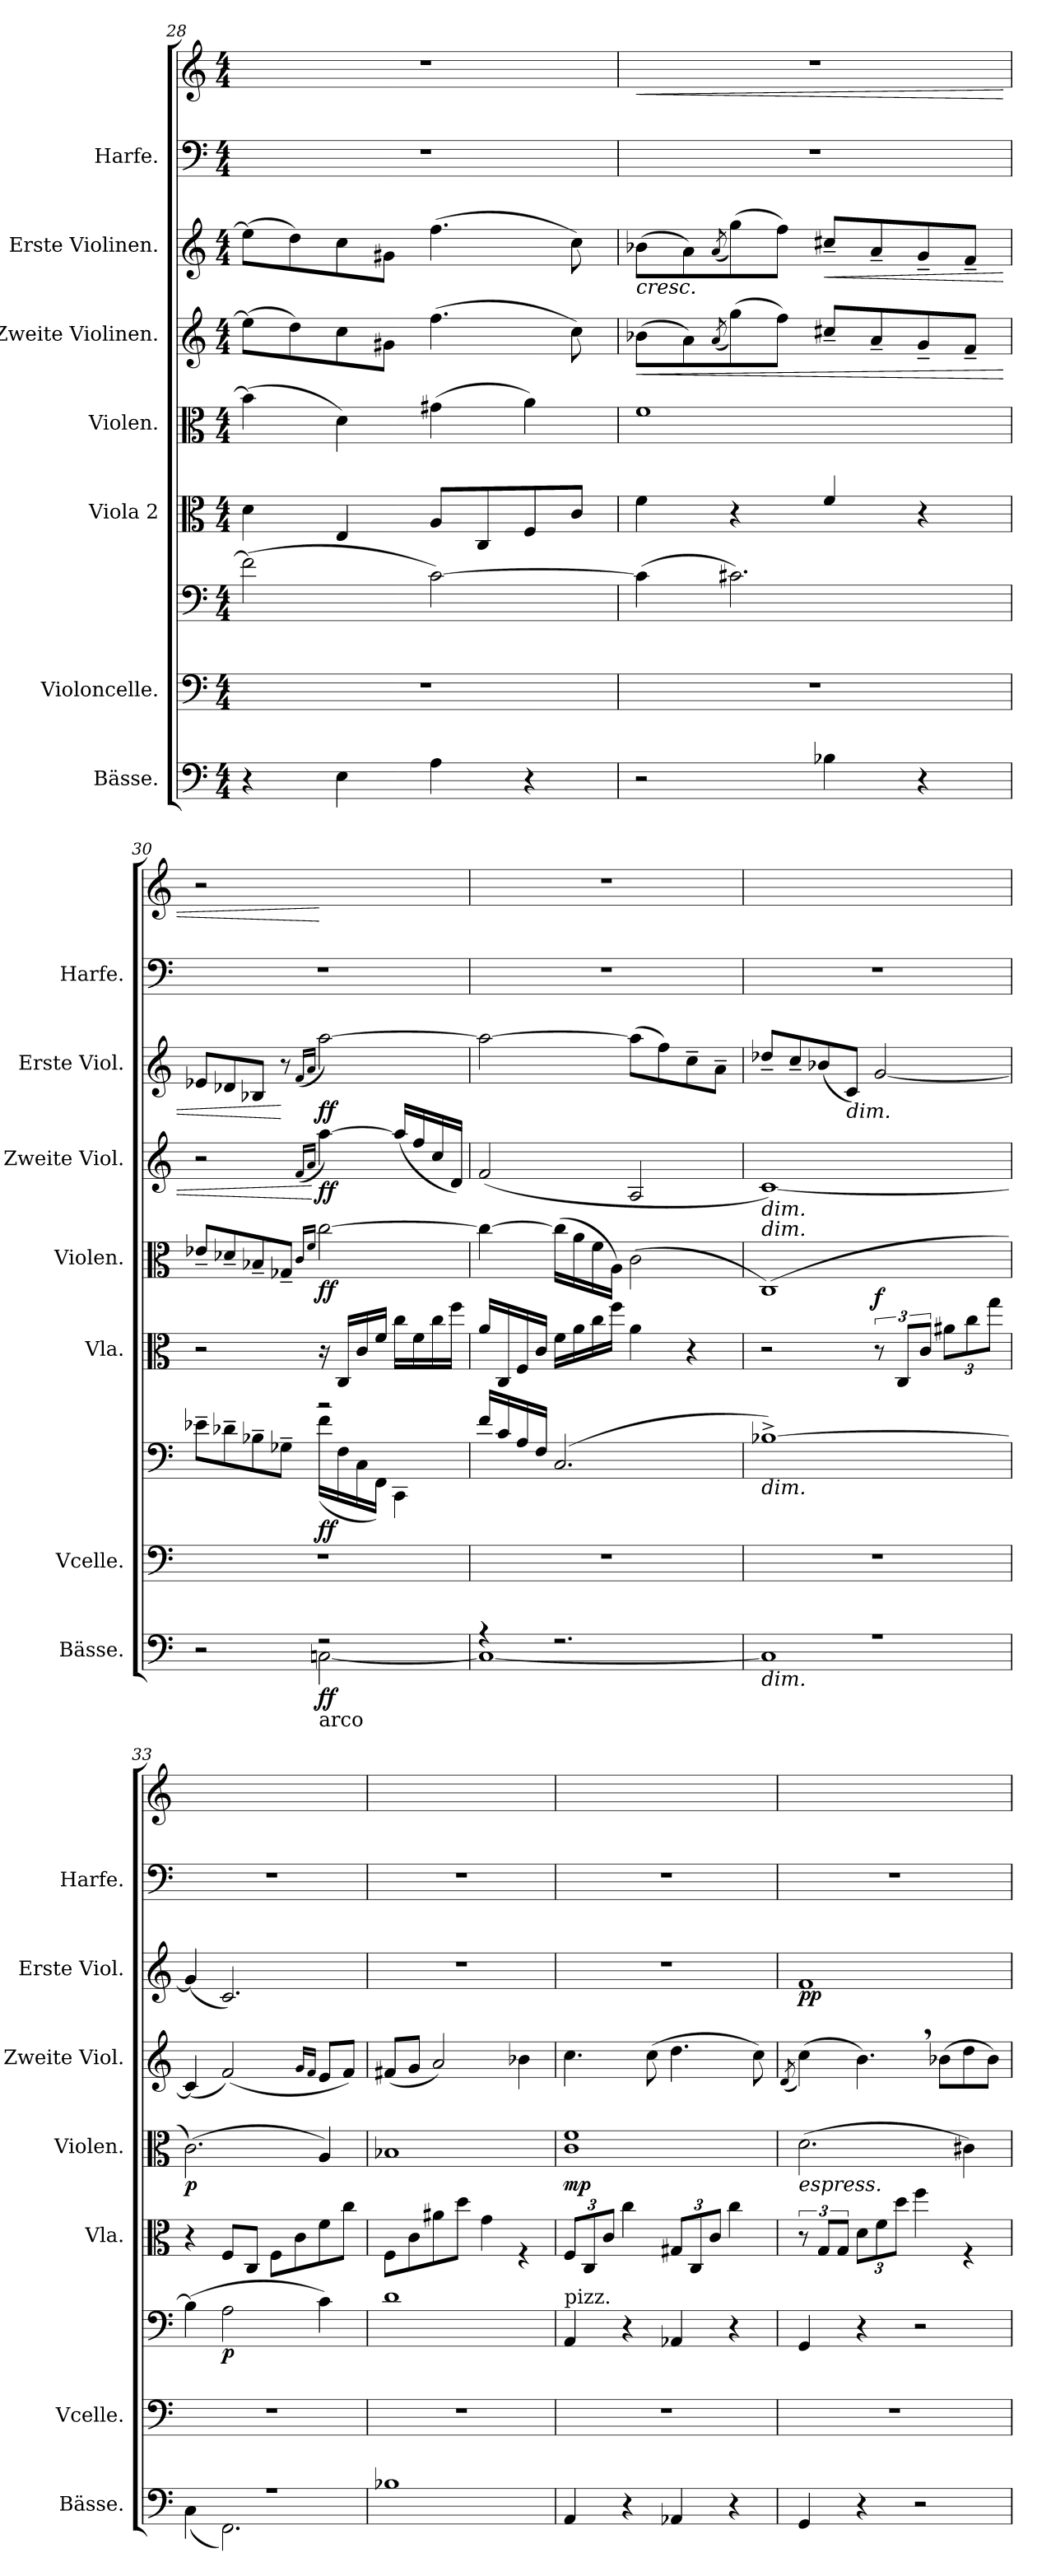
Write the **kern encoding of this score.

**kern	**dynam	**kern	**kern	**dynam	**kern	**dynam	**kern	**dynam	**kern	**dynam	**kern	**dynam	**kern	**kern	**dynam
*part7	*part7	*part6	*part6	*part6	*part5	*part5	*part4	*part4	*part3	*part3	*part2	*part2	*part1	*part1	*part1
*staff9	*staff9	*staff8	*staff7	*staff7/8	*staff6	*staff6	*staff5	*staff5	*staff4	*staff4	*staff3	*staff3	*staff2	*staff1	*staff1/2
*I"Bässe.	*	*I"Violoncelle.	*	*	*I"Viola 2	*	*I"Violen.	*	*I"Zweite Violinen.	*	*I"Erste Violinen.	*	*I"Harfe.	*	*
*I'Bässe.	*	*I'Vcelle.	*	*	*I'Vla.	*	*I'Violen.	*	*I'Zweite Viol.	*	*I'Erste Viol.	*	*I'Harfe.	*	*
!!LO:LB:g=z
*clefF4	*	*clefF4	*clefF4	*	*clefC3	*	*clefC3	*	*clefG2	*	*clefG2	*	*clefF4	*clefG2	*
*ITrd7c12	*	*	*	*	*	*	*	*	*	*	*	*	*	*	*
*k[]	*	*k[]	*k[]	*	*k[]	*	*k[]	*	*k[]	*	*k[]	*	*k[]	*k[]	*
*M4/4	*	*M4/4	*M4/4	*	*M4/4	*	*M4/4	*	*M4/4	*	*M4/4	*	*M4/4	*M4/4	*
=28	=28	=28	=28	=28	=28	=28	=28	=28	=28	=28	=28	=28	=28	=28	=28
4r	.	1r	(2f\]	.	4d\	.	(4b\]	.	(8ee\L]	.	(8ee\L]	.	1r	1r	.
.	.	.	.	.	.	.	.	.	8dd\)	.	8dd\)	.	.	.	.
4EE\	.	.	.	.	4E/	.	4d\)	.	8cc\	.	8cc\	.	.	.	.
.	.	.	.	.	.	.	.	.	8g#X\J	.	8g#X\J	.	.	.	.
4AA\	.	.	[2c\)	.	8A/L	.	(4g#X\	.	(4.ff\	.	(4.ff\	.	.	.	.
.	.	.	.	.	8C/	.	.	.	.	.	.	.	.	.	.
4r	.	.	.	.	8F/	.	4a\)	.	.	.	.	.	.	.	.
.	.	.	.	.	8c/J	.	.	.	8cc\)	.	8cc\)	.	.	.	.
=29	=29	=29	=29	=29	=29	=29	=29	=29	=29	=29	=29	=29	=29	=29	=29
!	!	!	!	!	!	!	!	!	!	!LO:HP:b	!	!LO:HP:b	!	!	!LO:HP:b
2r	.	1r	(4c\]	.	4f\	.	1f	.	(8b-X\L	<	(8b-X\L	<	1r	1r	<
.	.	.	.	.	.	.	.	.	8a\)	.	8a\)	.	.	.	.
.	.	.	.	.	.	.	.	.	(>8qa/	.	(>8qa/	.	.	.	.
.	.	.	2.c#X\)	.	4r	.	.	.	(8gg\)	.	(8gg\)	.	.	.	.
.	.	.	.	.	.	.	.	.	8ff\J)	.	8ff\J)	.	.	.	.
!	!	!	!	!	!	!	!	!	!	!	!	!LO:HP:b	!	!	!
4BB-X\	.	.	.	.	4f/	.	.	.	8cc#X~/L	.	8cc#X~/L	<	.	.	.
.	.	.	.	.	.	.	.	.	8a~/	.	8a~/	.	.	.	.
4r	.	.	.	.	4r	.	.	.	8g~/	.	8g~/	.	.	.	.
.	.	.	.	.	.	.	.	.	8f~/J	.	8f~/J	.	.	.	.
=30	=30	=30	=30	=30	=30	=30	=30	=30	=30	=30	=30	=30	=30	=30	=30
*^	*	*	*^	*	*	*	*	*	*	*	*	*	*	*	*
2r	2ryy	.	1r	8e-X~\L	2ryy	.	2r	.	8e-X~/L	.	2r	.	8e-X/L	.	1r	2r	.
.	.	.	.	8d-X~\	.	.	.	.	8d-X~/	.	.	.	8d-X/	.	.	.	.
.	.	.	.	8B-X~\	.	.	.	.	8B-X~/	.	.	.	8B-X/J	.	.	.	.
.	.	.	.	8G-X~\J	.	.	.	.	8G-X~/J	.	.	.	8r	[ [	.	.	.
.	.	.	.	.	.	.	.	.	16qc/LL	.	(>16qf/LL	.	(>16qf/LL	.	.	.	.
.	.	.	.	.	.	.	.	.	16qf/JJ	.	16qa/JJ	.	16qa/JJ	.	.	.	.
!LO:TX:b:t=arco	!	!	!	!	!	!	!	!	!	!	!	!	!	!	!	!	!
!	!	!LO:DY:b	!	!	!	!LO:DY:b	!	!	!	!LO:DY:b	!	!LO:DY:n=1:b	!	!LO:DY:b	!	!	!
2r	[2CCn\	ff	.	2r	(16f\LL	ff	16r	.	[2cc\	ff	[4aa\)	[ ff	[2aa\)	ff	.	2ryy	[
.	.	.	.	.	16F\	.	16C/LL	.	.	.	.	.	.	.	.	.	.
.	.	.	.	.	16C\	.	16c/	.	.	.	.	.	.	.	.	.	.
.	.	.	.	.	16FF\JJ)	.	16f/JJ	.	.	.	.	.	.	.	.	.	.
.	.	.	.	.	4CC\	.	16cc\LL	.	.	.	(16aa/LL]	.	.	.	.	.	.
.	.	.	.	.	.	.	16f\	.	.	.	16ff/	.	.	.	.	.	.
.	.	.	.	.	.	.	16cc\	.	.	.	16cc/	.	.	.	.	.	.
.	.	.	.	.	.	.	16ff\JJ	.	.	.	16d/JJ)	.	.	.	.	.	.
*	*	*	*	*v	*v	*	*	*	*	*	*	*	*	*	*	*	*
=31	=31	=31	=31	=31	=31	=31	=31	=31	=31	=31	=31	=31	=31	=31	=31	=31
4r	1CC_	.	1r	16f/LL	.	16a/LL	.	4cc\_	.	(>2f/	.	2aa\_	.	1r	1r	.
.	.	.	.	16c/	.	16C/	.	.	.	.	.	.	.	.	.	.
.	.	.	.	16A/	.	16F/	.	.	.	.	.	.	.	.	.	.
.	.	.	.	16F/JJ	.	16c/JJ	.	.	.	.	.	.	.	.	.	.
2.r	.	.	.	(2.C/	.	16f\LL	.	(16cc\LL]	.	.	.	.	.	.	.	.
.	.	.	.	.	.	16a\	.	16a\	.	.	.	.	.	.	.	.
.	.	.	.	.	.	16cc\	.	16f\	.	.	.	.	.	.	.	.
.	.	.	.	.	.	16ff\JJ	.	16A\JJ)	.	.	.	.	.	.	.	.
.	.	.	.	.	.	4a\	.	(2c\	.	2A/	.	(8aa\L]	.	.	.	.
.	.	.	.	.	.	.	.	.	.	.	.	8ff\)	.	.	.	.
.	.	.	.	.	.	4r	.	.	.	.	.	8cc~\	.	.	.	.
.	.	.	.	.	.	.	.	.	.	.	.	8a~\J	.	.	.	.
=32	=32	=32	=32	=32	=32	=32	=32	=32	=32	=32	=32	=32	=32	=32	=32	=32
!	!	!	!	!	!	!	!	!	!	!LO:TX:b:i:t=dim.	!	!	!	!	!	!
!	!	!	!	!	!	!	!	!LO:TX:a:i:t=dim.	!	!	!	!	!	!	!	!
!	!	!	!	!LO:TX:b:i:t=dim.	!	!	!	!	!	!	!	!	!	!	!	!
!LO:TX:b:i:t=dim.	!	!	!	!	!	!	!	!	!	!	!	!	!	!	!	!
1r	1CC]	.	1r	[1B-X^)	.	2r	.	(>1C)	.	[1c)	.	8dd-X~/L	.	1r	1ryy	.
.	.	.	.	.	.	.	.	.	.	.	.	8cc~/	.	.	.	.
.	.	.	.	.	.	.	.	.	.	.	.	(8b-X/	.	.	.	.
!	!	!	!	!	!	!	!	!	!	!	!	!LO:TX:b:i:t=dim.	!	!	!	!
.	.	.	.	.	.	.	.	.	.	.	.	8c/J)	.	.	.	.
!	!	!	!	!	!	!	!LO:DY:a	!	!	!	!	!	!	!	!	!
.	.	.	.	.	.	12r	f	.	.	.	.	[2g/	.	.	.	.
.	.	.	.	.	.	12C/L	.	.	.	.	.	.	.	.	.	.
.	.	.	.	.	.	12c/J	.	.	.	.	.	.	.	.	.	.
*	*	*	*	*	*	*Xbrackettup	*	*	*	*	*	*	*	*	*	*
.	.	.	.	.	.	12a#X\L	.	.	.	.	.	.	.	.	.	.
.	.	.	.	.	.	12cc\	.	.	.	.	.	.	.	.	.	.
.	.	.	.	.	.	12gg\J	.	.	.	.	.	.	.	.	.	.
=33	=33	=33	=33	=33	=33	=33	=33	=33	=33	=33	=33	=33	=33	=33	=33	=33
!	!	!	!	!	!	!	!	!	!LO:DY:b	!	!	!	!	!	!	!
1r	(4CC\	.	1r	(4B-\]	.	4r	.	(2.c\)	p	(4c/]	.	(4g/]	.	1r	1ryy	.
!	!	!	!	!	!LO:DY:b	!	!	!	!	!	!	!	!	!	!	!
.	2.FFF\)	.	.	2A\	p	8F/L	.	.	.	(2f/)	.	2.c/)	.	.	.	.
.	.	.	.	.	.	8C/J	.	.	.	.	.	.	.	.	.	.
.	.	.	.	.	.	8F\L	.	.	.	.	.	.	.	.	.	.
.	.	.	.	.	.	8c\	.	.	.	.	.	.	.	.	.	.
.	.	.	.	.	.	.	.	.	.	16qg/LL	.	.	.	.	.	.
.	.	.	.	.	.	.	.	.	.	16qf/JJ	.	.	.	.	.	.
.	.	.	.	4c\)	.	8f\	.	4A/)	.	8e/L	.	.	.	.	.	.
.	.	.	.	.	.	8cc\J	.	.	.	8f/J)	.	.	.	.	.	.
*v	*v	*	*	*	*	*	*	*	*	*	*	*	*	*	*	*
!!LO:PB:g=z
=34	=34	=34	=34	=34	=34	=34	=34	=34	=34	=34	=34	=34	=34	=34	=34
1BB-X	.	1r	1d	.	8F\L	.	1B-X	.	(8f#X/L	.	1r	.	1r	1ryy	.
.	.	.	.	.	8c\	.	.	.	8g/J	.	.	.	.	.	.
.	.	.	.	.	8a#X\	.	.	.	2a/)	.	.	.	.	.	.
.	.	.	.	.	8dd\J	.	.	.	.	.	.	.	.	.	.
.	.	.	.	.	4g\	.	.	.	.	.	.	.	.	.	.
.	.	.	.	.	4rF	.	.	.	4b-X\	.	.	.	.	.	.
=35	=35	=35	=35	=35	=35	=35	=35	=35	=35	=35	=35	=35	=35	=35	=35
!	!	!	!LO:TX:a:t=pizz.	!	!	!	!	!	!	!	!	!	!	!	!
!	!	!	!	!	!	!	!	!LO:DY:b	!	!	!	!	!	!	!
4AAA/	.	1r	4AA/	.	12F/L	.	1c 1f	mp	4.cc\	.	1r	.	1r	1ryy	.
.	.	.	.	.	12C/	.	.	.	.	.	.	.	.	.	.
.	.	.	.	.	12c/J	.	.	.	.	.	.	.	.	.	.
4r	.	.	4r	.	4cc\	.	.	.	.	.	.	.	.	.	.
.	.	.	.	.	.	.	.	.	(8cc\	.	.	.	.	.	.
4AAA-X/	.	.	4AA-X/	.	12G#X/L	.	.	.	4.dd\	.	.	.	.	.	.
.	.	.	.	.	12C/	.	.	.	.	.	.	.	.	.	.
.	.	.	.	.	12c/J	.	.	.	.	.	.	.	.	.	.
4r	.	.	4r	.	4cc\	.	.	.	.	.	.	.	.	.	.
.	.	.	.	.	.	.	.	.	8cc\)	.	.	.	.	.	.
=36	=36	=36	=36	=36	=36	=36	=36	=36	=36	=36	=36	=36	=36	=36	=36
.	.	.	.	.	.	.	.	.	(>8qd/	.	.	.	.	.	.
*	*	*	*	*	*brackettup	*	*	*	*	*	*	*	*	*	*
!	!	!	!	!	!	!	!LO:TX:b:i:t=espress.	!	!	!	!	!	!	!	!
!	!	!	!	!	!	!	!	!	!	!	!	!LO:DY:b	!	!	!
4GGG/	.	1r	4GG/	.	12r	.	(2.d\	.	(4cc\)	.	1f	pp	1r	1ryy	.
.	.	.	.	.	12G/L	.	.	.	.	.	.	.	.	.	.
.	.	.	.	.	12G/J	.	.	.	.	.	.	.	.	.	.
*	*	*	*	*	*Xbrackettup	*	*	*	*	*	*	*	*	*	*
4r	.	.	4r	.	12d\L	.	.	.	4.b,\)	.	.	.	.	.	.
.	.	.	.	.	12f\	.	.	.	.	.	.	.	.	.	.
.	.	.	.	.	12dd\J	.	.	.	.	.	.	.	.	.	.
2r	.	.	2r	.	4ff\	.	.	.	.	.	.	.	.	.	.
.	.	.	.	.	.	.	.	.	(8b-X\L	.	.	.	.	.	.
.	.	.	.	.	4rF	.	4c#X\)	.	8dd\	.	.	.	.	.	.
.	.	.	.	.	.	.	.	.	8b-\J)	.	.	.	.	.	.
=	=	=	=	=	=	=	=	=	=	=	=	=	=	=	=
*-	*-	*-	*-	*-	*-	*-	*-	*-	*-	*-	*-	*-	*-	*-	*-
